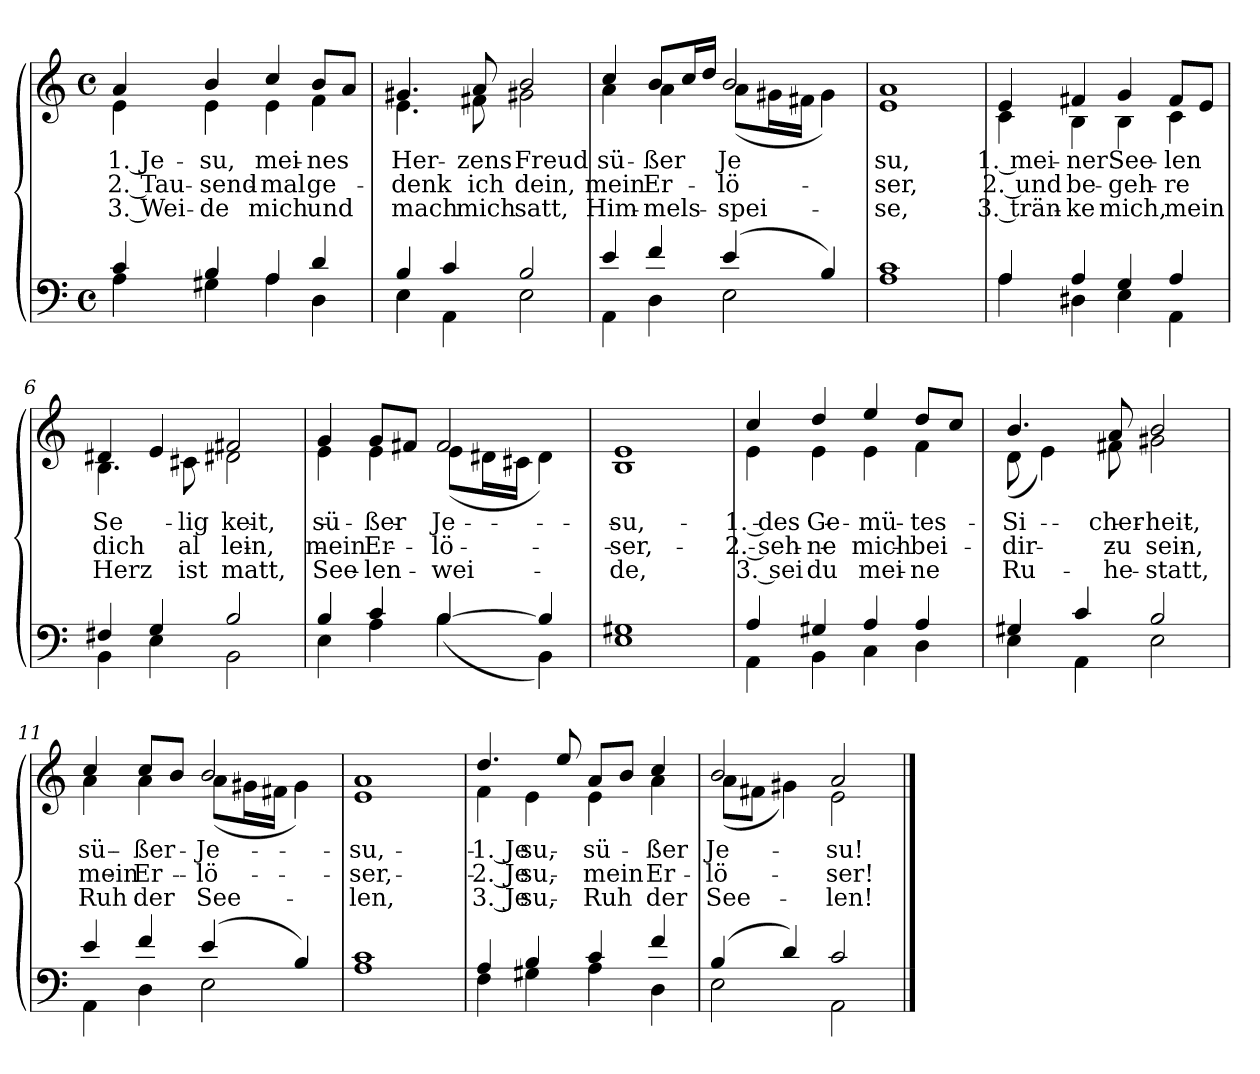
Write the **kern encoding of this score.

**kern	**kern	**text	**text	**text
*part1	*part1	*part1	*part1	*part1
*staff2	*staff1	*staff1	*staff1	*staff1
*clefF4	*clefG2	*	*	*
*k[]	*k[]	*	*	*
*C:	*C:	*	*	*
*M4/4	*M4/4	*	*	*
*met(c)	*met(c)	*	*	*
=1	=1	=1	=1	=1
*^	*^	*	*	*
4c/	4A\	4a/	4e\	1. Je-	2. Tau-	3. Wei-
4B/	4G#X\	4b/	4e\	su,	send-	de
4A/	4A\	4cc/	4e\	mei-	mal	mich
4d/	4D\	8b/L	4f\	nes	ge-	und
.	.	8a/J	.	.	.	.
=2	=2	=2	=2	=2	=2	=2
4B/	4E\	4.g#X/	4.e\	Her-	denk	mach
4c/	4AA\	.	.	.	.	.
.	.	8a/	8f#X\	zens	ich	mich
2B/	2E\	2b/	2g#X\	Freud	dein,	satt,
=3	=3	=3	=3	=3	=3	=3
4e/	4AA\	4cc/	4a\	sü-	mein	Him-
4f/	4D\	8b/L	4a\	ßer	Er-	mels-
.	.	16cc/L	.	.	.	.
.	.	16dd/JJ	.	.	.	.
(>4e/	2E\	2b/	(<8a\L	Je	lö-	spei-
.	.	.	16g#X\L	.	.	.
.	.	.	16f#X\JJ	.	.	.
4B/)	.	.	4g#\)	.	.	.
=4	=4	=4	=4	=4	=4	=4
1c/	1A\	1a/	1e\	su,	ser,	se,
!!LO:LB:g=z	!!
=5	=5	=5	=5	=5	=5	=5
4A/	4A\	4e/	4c\	1. mei-	2. und	3. trän-
4A/	4D#X\	4f#X/	4B\	ner	be-	ke
4G/	4E\	4g/	4B\	See-	geh-	mich,
4A/	4AA\	8f#/L	4c\	len	re	mein
.	.	8e/J	.	.	.	.
=6	=6	=6	=6	=6	=6	=6
4F#X/	4BB\	4d#X/	4.B\	Se-	dich	Herz
4G/	4E\	4e/	.	.	.	.
.	.	.	8c#X\	lig-	al-	ist
2B/	2BB\	2f#X/	2d#X\	keit,	lein,	matt,
=7	=7	=7	=7	=7	=7	=7
4B/	4E\	4g/	4e\	sü-	mein	See-
4c/	4A\	8g/L	4e\	ßer	Er-	len-
.	.	8f#X/J	.	.	.	.
[4B/	(<4B\	2f#/	(<8e\L	Je-	lö	wei-
.	.	.	16d#X\L	.	.	.
.	.	.	16c#X\JJ	.	.	.
4B/]	4BB\)	.	4d#\)	.	.	.
=8	=8	=8	=8	=8	=8	=8
1G#X/	1E\	1e/	1B\	su,	ser,	de,
!!LO:LB:g=z	!!
=9	=9	=9	=9	=9	=9	=9
4A/	4AA\	4cc/	4e\	1. des	2. seh-	3. sei
4G#X/	4BB\	4dd/	4e\	Ge-	ne	du
4A/	4C\	4ee/	4e\	mü-	mich	mei-
4A/	4D\	8dd/L	4f\	tes	bei	ne
.	.	8cc/J	.	.	.	.
=10	=10	=10	=10	=10	=10	=10
4G#X/	4E\	4.b/	(<8d\	Si-	dir	Ru-
.	.	.	4e\)	.	.	.
4c/	4AA\	.	.	.	.	.
.	.	8a/	8f#X\	cher-	zu	he-
2B/	2E\	2b/	2g#X\	heit,	sein,	statt,
=11	=11	=11	=11	=11	=11	=11
4e/	4AA\	4cc/	4a\	sü-	mein	Ruh
4f/	4D\	8cc/L	4a\	ßer	Er-	der
.	.	8b/J	.	.	.	.
(>4e/	2E\	2b/	(<8a\L	Je-	lö-	See-
.	.	.	16g#X\L	.	.	.
.	.	.	16f#X\JJ	.	.	.
4B/)	.	.	4g#\)	.	.	.
=12	=12	=12	=12	=12	=12	=12
1c/	1A\	1a/	1e\	su,	ser,	len,
!!LO:LB:g=z	!!
=13	=13	=13	=13	=13	=13	=13
4A/	4F\	4.dd/	4f\	1. Je-	2. Je-	3. Je-
4B/	4G#X\	.	4e\	su,	su,	su,
.	.	8ee/	.	.	.	.
4c/	4A\	8a/L	4e\	sü-	mein	Ruh
.	.	8b/J	.	.	.	.
4f/	4D\	4cc/	4a\	ßer	Er-	der
=14	=14	=14	=14	=14	=14	=14
(>4B/	2E\	2b/	(<8a\L	Je-	lö-	See-
.	.	.	8f#X\J	.	.	.
4d/)	.	.	4g#X\)	.	.	.
2c/	2AA\	2a/	2e\	su!	ser!	len!
*v	*v	*	*	*	*	*
*	*v	*v	*	*	*
==	==	==	==	==
*-	*-	*-	*-	*-
